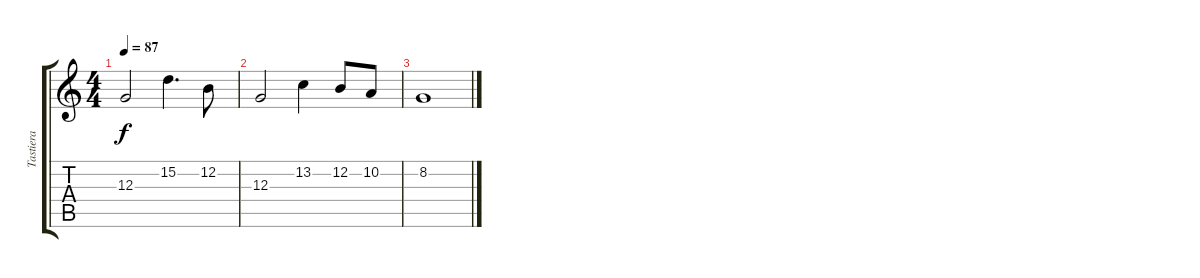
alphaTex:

\track ("Tastiera" "Tastiera") {instrument harmonica}
\staff {score tabs}
\tuning (E4 B3 G3 D3 A2 E2) {hide}
\ts (4 4)
\tempo 87
\clef g2
\ks c
12.3.2{dy f} 15.2.4{d} 12.2.8 |
12.3.2 13.2.4 12.2.8 10.2.8 |
8.2.1
